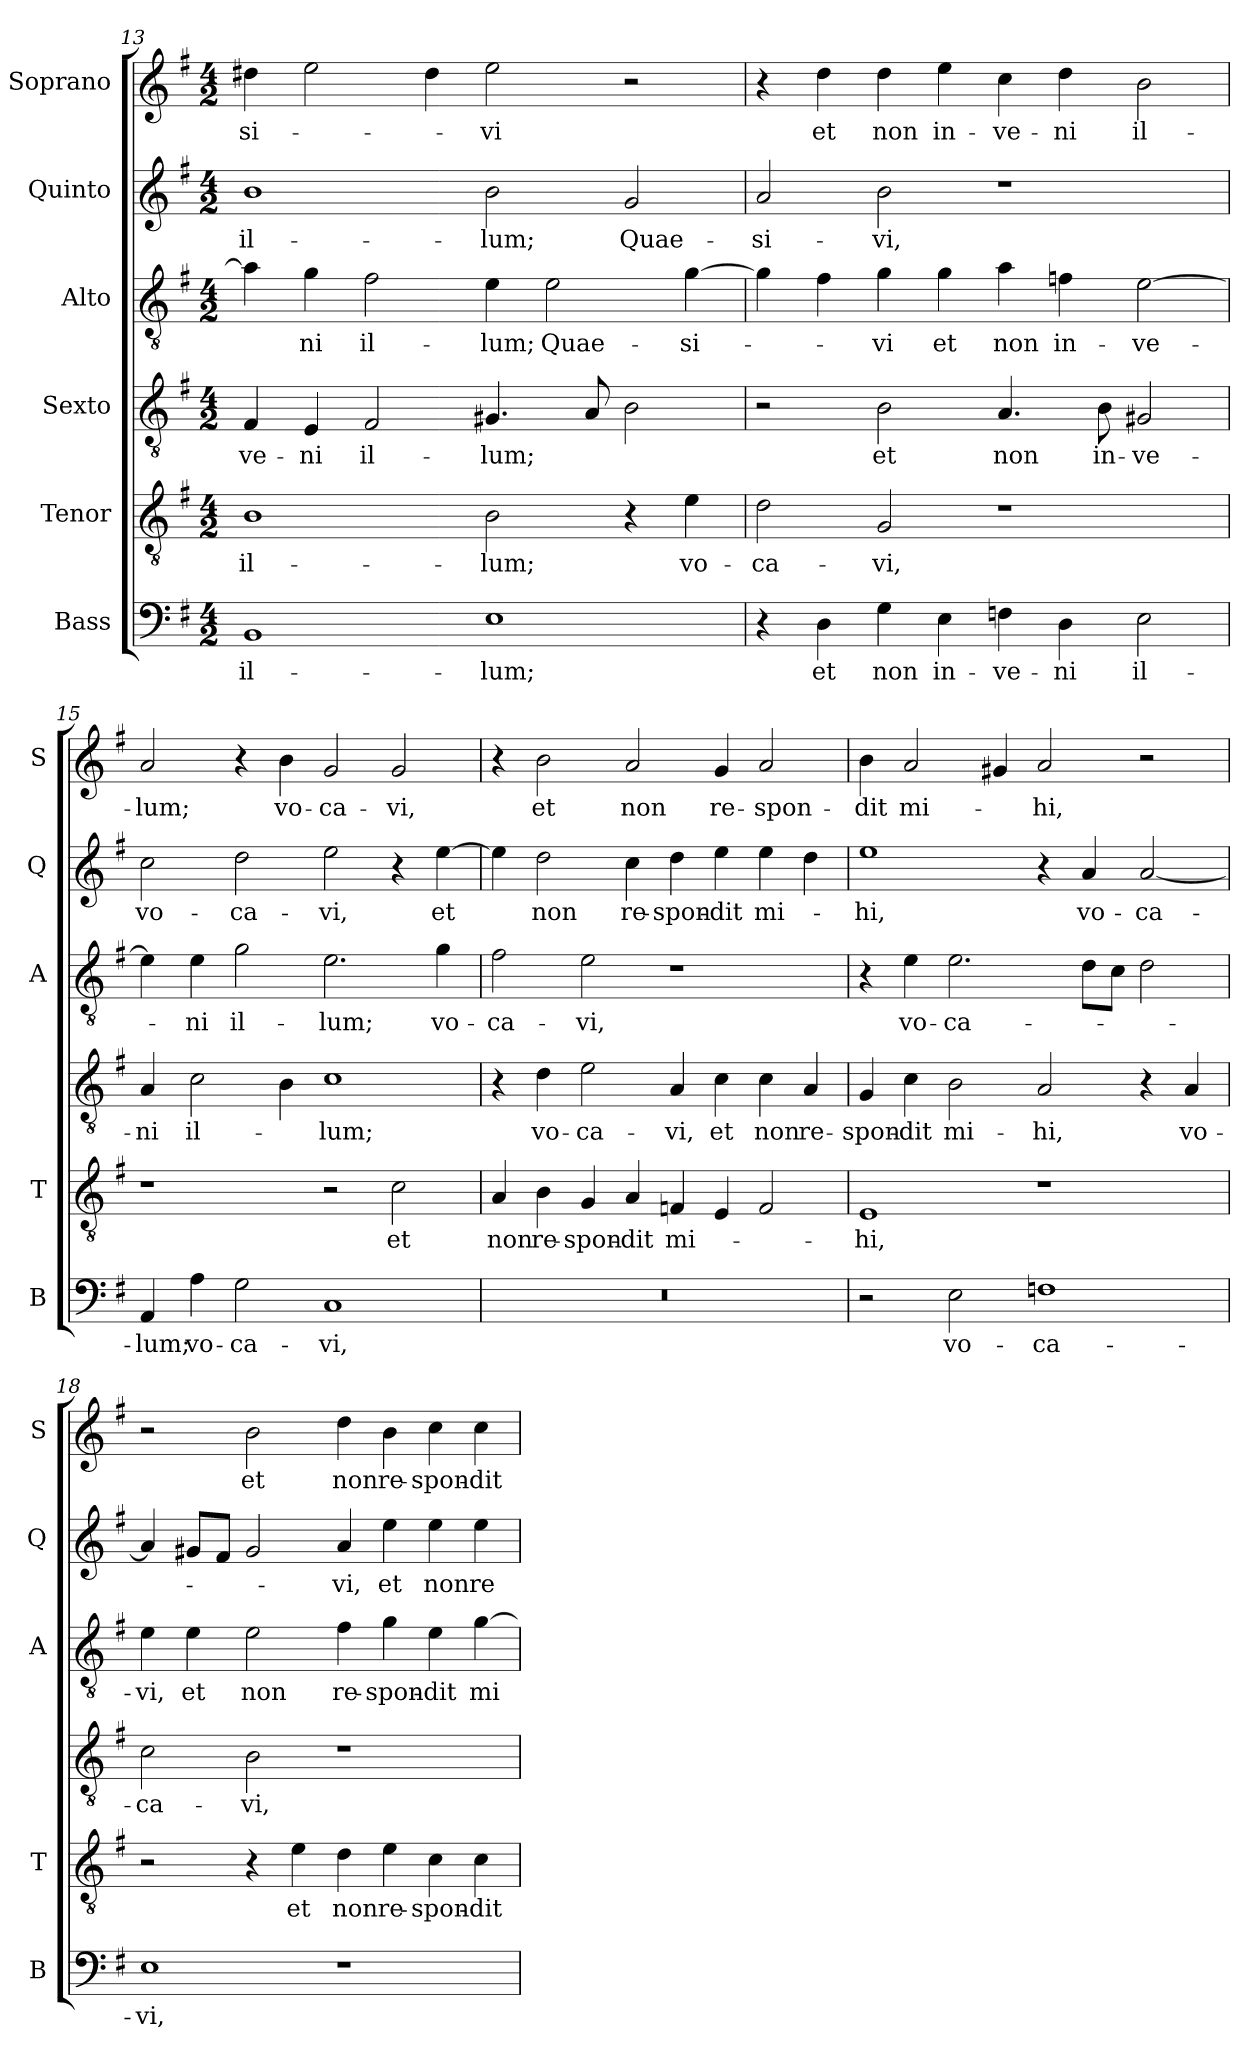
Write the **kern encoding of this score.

**kern	**text	**kern	**text	**kern	**text	**kern	**text	**kern	**text	**kern	**text
*part6	*part6	*part5	*part5	*part4	*part4	*part3	*part3	*part2	*part2	*part1	*part1
*staff6	*staff6	*staff5	*staff5	*staff4	*staff4	*staff3	*staff3	*staff2	*staff2	*staff1	*staff1
*I"Bass	*	*I"Tenor	*	*I"Sexto	*	*I"Alto	*	*I"Quinto	*	*I"Soprano	*
*I'B	*	*I'T	*	*	*	*I'A	*	*I'Q	*	*I'S	*
!!LO:PB:g=z
*clefF4	*	*clefGv2	*	*clefGv2	*	*clefGv2	*	*clefG2	*	*clefG2	*
*k[f#]	*	*k[f#]	*	*k[f#]	*	*k[f#]	*	*k[f#]	*	*k[f#]	*
*G:	*	*G:	*	*G:	*	*G:	*	*G:	*	*G:	*
*M4/2	*	*M4/2	*	*M4/2	*	*M4/2	*	*M4/2	*	*M4/2	*
=13	=13	=13	=13	=13	=13	=13	=13	=13	=13	=13	=13
!	!LO:LY:b	!	!LO:LY:b	!	!LO:LY:b	!	!	!	!LO:LY:b	!	!LO:LY:b
1BB	il-	1B	il-	4F#/	-ve-	4a\]	.	1b	il-	4dd#X\	-si-
!	!	!	!	!	!LO:LY:b	!	!LO:LY:b	!	!	!	!
.	.	.	.	4E/	-ni	4g\	-ni	.	.	2ee\	.
!	!	!	!	!	!LO:LY:b	!	!LO:LY:b	!	!	!	!
.	.	.	.	2F#/	il-	2f#\	il-	.	.	.	.
.	.	.	.	.	.	.	.	.	.	4dd#\	.
!	!LO:LY:b	!	!LO:LY:b	!	!LO:LY:b	!	!LO:LY:b	!	!LO:LY:b	!	!LO:LY:b
1E	-lum;	2B\	-lum;	4.G#X/	-lum;	4e\	-lum;	2b\	-lum;	2ee\	-vi
!	!	!	!	!	!	!	!LO:LY:b	!	!	!	!
.	.	.	.	.	.	2e\	Quae-	.	.	.	.
.	.	.	.	8A/	.	.	.	.	.	.	.
!	!	!	!	!	!	!	!	!	!LO:LY:b	!	!
.	.	4r	.	2B\	.	.	.	2g/	Quae-	2r	.
!	!	!	!LO:LY:b	!	!	!	!LO:LY:b	!	!	!	!
.	.	4e\	vo-	.	.	[4g\	-si-	.	.	.	.
=14	=14	=14	=14	=14	=14	=14	=14	=14	=14	=14	=14
!	!	!	!LO:LY:b	!	!	!	!	!	!LO:LY:b	!	!
4r	.	2d\	-ca-	2r	.	4g\]	.	2a/	-si-	4r	.
!	!LO:LY:b	!	!	!	!	!	!	!	!	!	!LO:LY:b
4D\	et	.	.	.	.	4f#\	.	.	.	4dd\	et
!	!LO:LY:b	!	!LO:LY:b	!	!LO:LY:b	!	!LO:LY:b	!	!LO:LY:b	!	!LO:LY:b
4G\	non	2G/	-vi,	2B\	et	4g\	-vi	2b\	-vi,	4dd\	non
!	!LO:LY:b	!	!	!	!	!	!LO:LY:b	!	!	!	!LO:LY:b
4E\	in-	.	.	.	.	4g\	et	.	.	4ee\	in-
!	!LO:LY:b	!	!	!	!LO:LY:b	!	!LO:LY:b	!	!	!	!LO:LY:b
4Fn\	-ve-	1r	.	4.A/	non	4a\	non	1r	.	4cc\	-ve-
!	!LO:LY:b	!	!	!	!	!	!LO:LY:b	!	!	!	!LO:LY:b
4D\	-ni	.	.	.	.	4fn\	in-	.	.	4dd\	-ni
!	!	!	!	!	!LO:LY:b	!	!	!	!	!	!
.	.	.	.	8B\	in-	.	.	.	.	.	.
!	!LO:LY:b	!	!	!	!LO:LY:b	!	!LO:LY:b	!	!	!	!LO:LY:b
2E\	il-	.	.	2G#X/	-ve-	[2e\	-ve-	.	.	2b\	il-
=15	=15	=15	=15	=15	=15	=15	=15	=15	=15	=15	=15
!	!LO:LY:b	!	!	!	!LO:LY:b	!	!	!	!LO:LY:b	!	!LO:LY:b
4AA/	-lum;	1r	.	4A/	-ni	4e\]	.	2cc\	vo-	2a/	-lum;
!	!LO:LY:b	!	!	!	!LO:LY:b	!	!LO:LY:b	!	!	!	!
4A\	vo-	.	.	2c\	il-	4e\	-ni	.	.	.	.
!	!LO:LY:b	!	!	!	!	!	!LO:LY:b	!	!LO:LY:b	!	!
2G\	-ca-	.	.	.	.	2g\	il-	2dd\	-ca-	4r	.
!	!	!	!	!	!	!	!	!	!	!	!LO:LY:b
.	.	.	.	4B\	.	.	.	.	.	4b\	vo-
!	!LO:LY:b	!	!	!	!LO:LY:b	!	!LO:LY:b	!	!LO:LY:b	!	!LO:LY:b
1C	-vi,	2r	.	1c	-lum;	2.e\	-lum;	2ee\	-vi,	2g/	-ca-
!	!	!	!LO:LY:b	!	!	!	!	!	!	!	!LO:LY:b
.	.	2c\	et	.	.	.	.	4r	.	2g/	-vi,
!	!	!	!	!	!	!	!LO:LY:b	!	!LO:LY:b	!	!
.	.	.	.	.	.	4g\	vo-	[4ee\	et	.	.
!!LO:LB:g=z
=16	=16	=16	=16	=16	=16	=16	=16	=16	=16	=16	=16
!	!	!	!LO:LY:b	!	!	!	!LO:LY:b	!	!	!	!
0r	.	4A/	non	4r	.	2f#\	-ca-	4ee\]	.	4r	.
!	!	!	!LO:LY:b	!	!LO:LY:b	!	!	!	!LO:LY:b	!	!LO:LY:b
.	.	4B\	re-	4d\	vo-	.	.	2dd\	non	2b\	et
!	!	!	!LO:LY:b	!	!LO:LY:b	!	!LO:LY:b	!	!	!	!
.	.	4G/	-spon-	2e\	-ca-	2e\	-vi,	.	.	.	.
!	!	!	!LO:LY:b	!	!	!	!	!	!LO:LY:b	!	!LO:LY:b
.	.	4A/	-dit	.	.	.	.	4cc\	re-	2a/	non
!	!	!	!LO:LY:b	!	!LO:LY:b	!	!	!	!LO:LY:b	!	!
.	.	4Fn/	mi-	4A/	-vi,	1r	.	4dd\	-spon-	.	.
!	!	!	!	!	!LO:LY:b	!	!	!	!LO:LY:b	!	!LO:LY:b
.	.	4E/	.	4c\	et	.	.	4ee\	-dit	4g/	re-
!	!	!	!	!	!LO:LY:b	!	!	!	!LO:LY:b	!	!LO:LY:b
.	.	2F/	.	4c\	non	.	.	4ee\	mi-	2a/	-spon-
!	!	!	!	!	!LO:LY:b	!	!	!	!	!	!
.	.	.	.	4A/	re-	.	.	4dd\	.	.	.
=17	=17	=17	=17	=17	=17	=17	=17	=17	=17	=17	=17
!	!	!	!LO:LY:b	!	!LO:LY:b	!	!	!	!LO:LY:b	!	!LO:LY:b
2r	.	1E	-hi,	4G/	-spon-	4r	.	1ee	-hi,	4b\	-dit
!	!	!	!	!	!LO:LY:b	!	!LO:LY:b	!	!	!	!LO:LY:b
.	.	.	.	4c\	-dit	4e\	vo-	.	.	2a/	mi-
!	!LO:LY:b	!	!	!	!LO:LY:b	!	!LO:LY:b	!	!	!	!
2E\	vo-	.	.	2B\	mi-	2.e\	-ca-	.	.	.	.
.	.	.	.	.	.	.	.	.	.	4g#X/	.
!	!LO:LY:b	!	!	!	!LO:LY:b	!	!	!	!	!	!LO:LY:b
1Fn	-ca-	1r	.	2A/	-hi,	.	.	4r	.	2a/	-hi,
!	!	!	!	!	!	!	!	!	!LO:LY:b	!	!
.	.	.	.	.	.	8d\L	.	4a/	vo-	.	.
.	.	.	.	.	.	8c\J	.	.	.	.	.
!	!	!	!	!	!	!	!	!	!LO:LY:b	!	!
.	.	.	.	4r	.	2d\	.	[2a/	-ca-	2r	.
!	!	!	!	!	!LO:LY:b	!	!	!	!	!	!
.	.	.	.	4A/	vo-	.	.	.	.	.	.
=18	=18	=18	=18	=18	=18	=18	=18	=18	=18	=18	=18
!	!LO:LY:b	!	!	!	!LO:LY:b	!	!LO:LY:b	!	!	!	!
1E	-vi,	2r	.	2c\	-ca-	4e\	-vi,	4a/]	.	2r	.
!	!	!	!	!	!	!	!LO:LY:b	!	!	!	!
.	.	.	.	.	.	4e\	et	8g#X/L	.	.	.
.	.	.	.	.	.	.	.	8f#/J	.	.	.
!	!	!	!	!	!LO:LY:b	!	!LO:LY:b	!	!	!	!LO:LY:b
.	.	4r	.	2B\	-vi,	2e\	non	2g#/	.	2b\	et
!	!	!	!LO:LY:b	!	!	!	!	!	!	!	!
.	.	4e\	et	.	.	.	.	.	.	.	.
!	!	!	!LO:LY:b	!	!	!	!LO:LY:b	!	!LO:LY:b	!	!LO:LY:b
1r	.	4d\	non	1r	.	4f#\	re-	4a/	-vi,	4dd\	non
!	!	!	!LO:LY:b	!	!	!	!LO:LY:b	!	!LO:LY:b	!	!LO:LY:b
.	.	4e\	re-	.	.	4g\	-spon-	4ee\	et	4b\	re-
!	!	!	!LO:LY:b	!	!	!	!LO:LY:b	!	!LO:LY:b	!	!LO:LY:b
.	.	4c\	-spon-	.	.	4e\	-dit	4ee\	non	4cc\	-spon-
!	!	!	!LO:LY:b	!	!	!	!LO:LY:b	!	!LO:LY:b	!	!LO:LY:b
.	.	4c\	-dit	.	.	[4g\	mi-	4ee\	re-	4cc\	-dit
=	=	=	=	=	=	=	=	=	=	=	=
*-	*-	*-	*-	*-	*-	*-	*-	*-	*-	*-	*-
